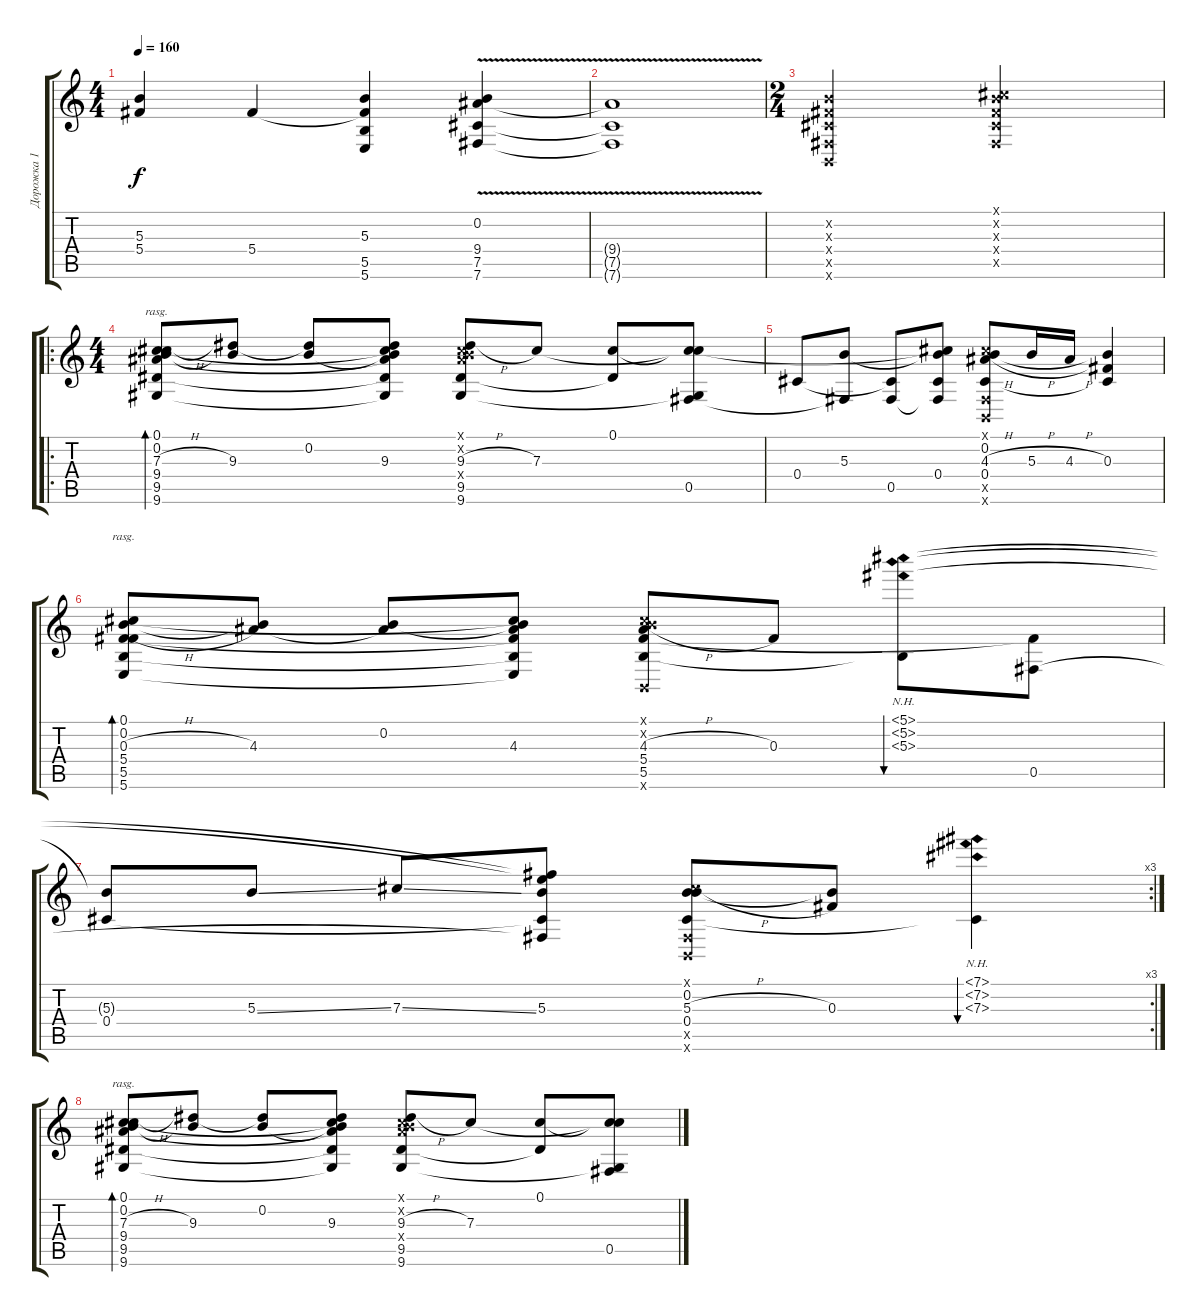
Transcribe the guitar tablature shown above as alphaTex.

\track ("Дорожка 1" "Дорожка 1") {instrument acousticguitarsteel}
\staff {score tabs}
\tuning (Db4 B3 Gb3 Db3 Gb2 B1) {hide}
\ts (4 4)
\tempo 160
\clef g2
\ks c
(5.3 5.4{t}).4{dy f} 5.4.4 (5.3 5.4{t} 5.5{t} 5.6{t}).4 (0.2{t} 9.4{v} 7.5 7.6).4 |
(9.4{t} 7.5{t} 7.6{t}).1 |
\ts (2 4)
(0.2{x} 0.3{x} 0.4{x} 0.5{x} 0.6{x}).4 (0.1{x} 0.2{x} 0.3{x} 0.4{x} 0.5{x}).4 |
\ro
\ts (4 4)
(0.1 0.2 7.3{h} 9.4 9.5 9.6).8{bd 120 rasg ii} (0.2{t} 9.3).8 (0.2 9.3{t}).8 (0.1{t} 0.2{t} 9.3 9.4{t} 9.5{t} 9.6{t}).8 (0.1{x} 0.2{x} 9.3{h} 9.4{x} 9.5 9.6).8 7.3.8 (0.1 9.5{t}).8 (0.1{t} 7.3{t} 0.5 9.6{t}).8 |
0.4.8 (5.3 0.5{t}).8 (0.4{t} 0.5).8 (0.1{t} 5.3{t} 0.4 0.5{t}).8 (0.1{x} 0.2 4.3{h} 0.4 0.5{x} 0.6{x}).8 5.3{h}.16 4.3{h}.16 (0.2{t} 0.3 0.4{t}).4 |
(0.1 0.2 0.3{h} 5.4 5.5 5.6).8{bd 120 rasg ii} (0.2{t} 4.3).8 (0.2 4.3{t}).8 (0.1{t} 0.2{t} 4.3 5.4{t} 5.5{t} 5.6{t}).8 (0.1{x} 0.2{x} 4.3{h} 5.4 5.5 0.6{x}).8 0.3.8 (5.1{nh} 5.2{nh} 5.3{nh} 5.5{t}).8{bu 30} (5.4{t} 0.5).8 |
\rc 3
(5.3{t} 0.4).8 5.3{ss}.8 7.3{ss}.8 (5.1{t} 5.2{t} 5.3 0.4{t} 0.5{t}).8 (0.1{x} 0.2 5.3{h} 0.4 0.5{x} 0.6{x}).8 (0.2{t} 0.3).8 (7.1{nh} 7.2{nh} 7.3{nh} 0.4{t}).4{bu 30} |
(0.1 0.2 7.3{h} 9.4 9.5 9.6).8{bd 120 rasg ii} (0.2{t} 9.3).8 (0.2 9.3{t}).8 (0.1{t} 0.2{t} 9.3 9.4{t} 9.5{t} 9.6{t}).8 (0.1{x} 0.2{x} 9.3{h} 9.4{x} 9.5 9.6).8 7.3.8 (0.1 9.5{t}).8 (0.1{t} 7.3{t} 0.5 9.6{t}).8
